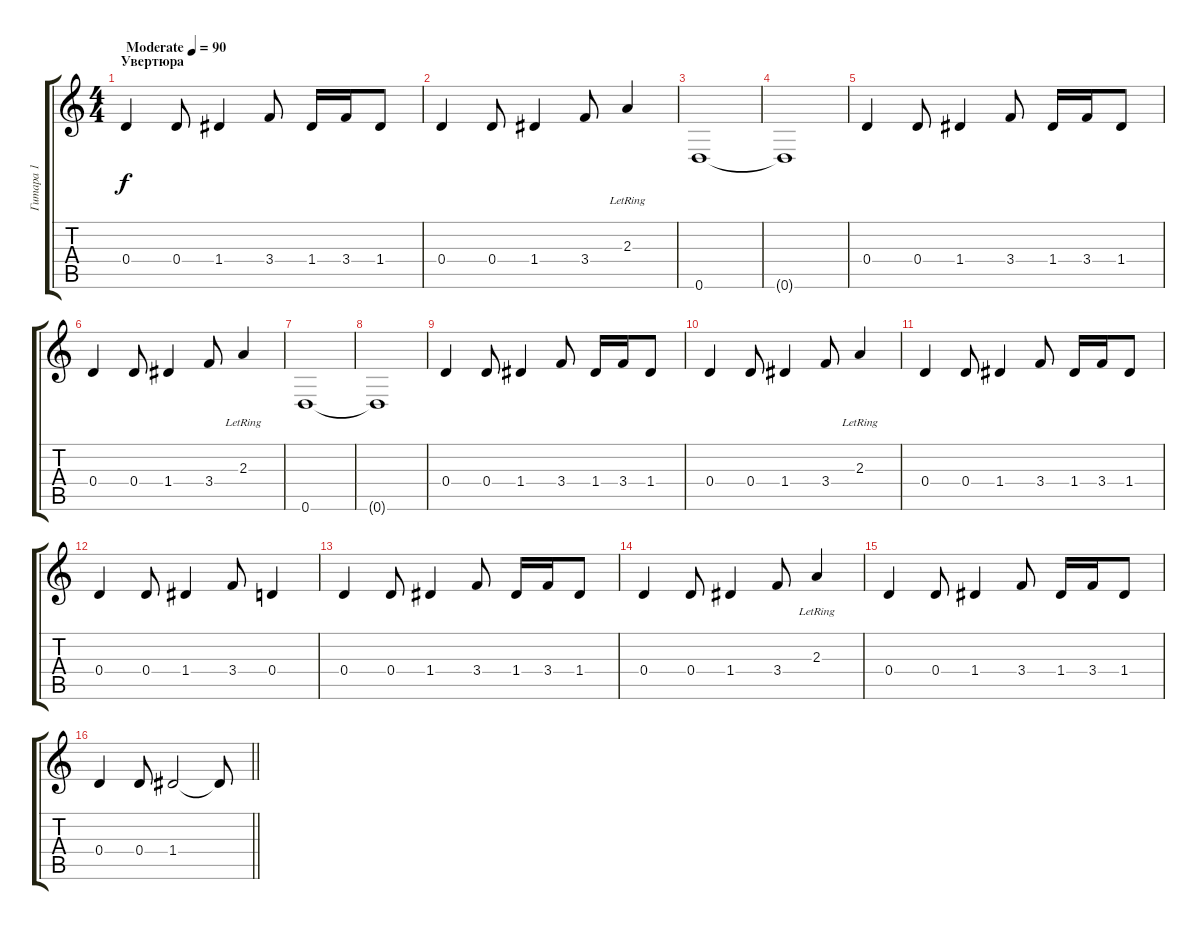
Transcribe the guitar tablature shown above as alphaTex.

\track ("Гитара 1" "Гитара 1") {instrument distortionguitar}
\staff {score tabs}
\tuning (E4 B3 G3 D3 A2 D2) {hide}
\ts (4 4)
\section ("" "Увертюра")
\tempo (90 "Moderate")
\clef g2
\ks c
0.4.4{dy f instrument distortionguitar} 0.4.8 1.4.4 3.4.8 1.4.16 3.4.16 1.4.8 |
0.4.4 0.4.8 1.4.4 3.4.8 2.3{lr}.4 |
0.6.1 |
0.6{t}.1 |
0.4.4 0.4.8 1.4.4 3.4.8 1.4.16 3.4.16 1.4.8 |
0.4.4 0.4.8 1.4.4 3.4.8 2.3{lr}.4 |
0.6.1 |
0.6{t}.1 |
0.4.4 0.4.8 1.4.4 3.4.8 1.4.16 3.4.16 1.4.8 |
0.4.4 0.4.8 1.4.4 3.4.8 2.3{lr}.4 |
0.4.4 0.4.8 1.4.4 3.4.8 1.4.16 3.4.16 1.4.8 |
0.4.4 0.4.8 1.4.4 3.4.8 0.4.4 |
0.4.4 0.4.8 1.4.4 3.4.8 1.4.16 3.4.16 1.4.8 |
0.4.4 0.4.8 1.4.4 3.4.8 2.3{lr}.4 |
0.4.4 0.4.8 1.4.4 3.4.8 1.4.16 3.4.16 1.4.8 |
\barLineRight lightlight
0.4.4 0.4.8 1.4.2 1.4{t}.8
